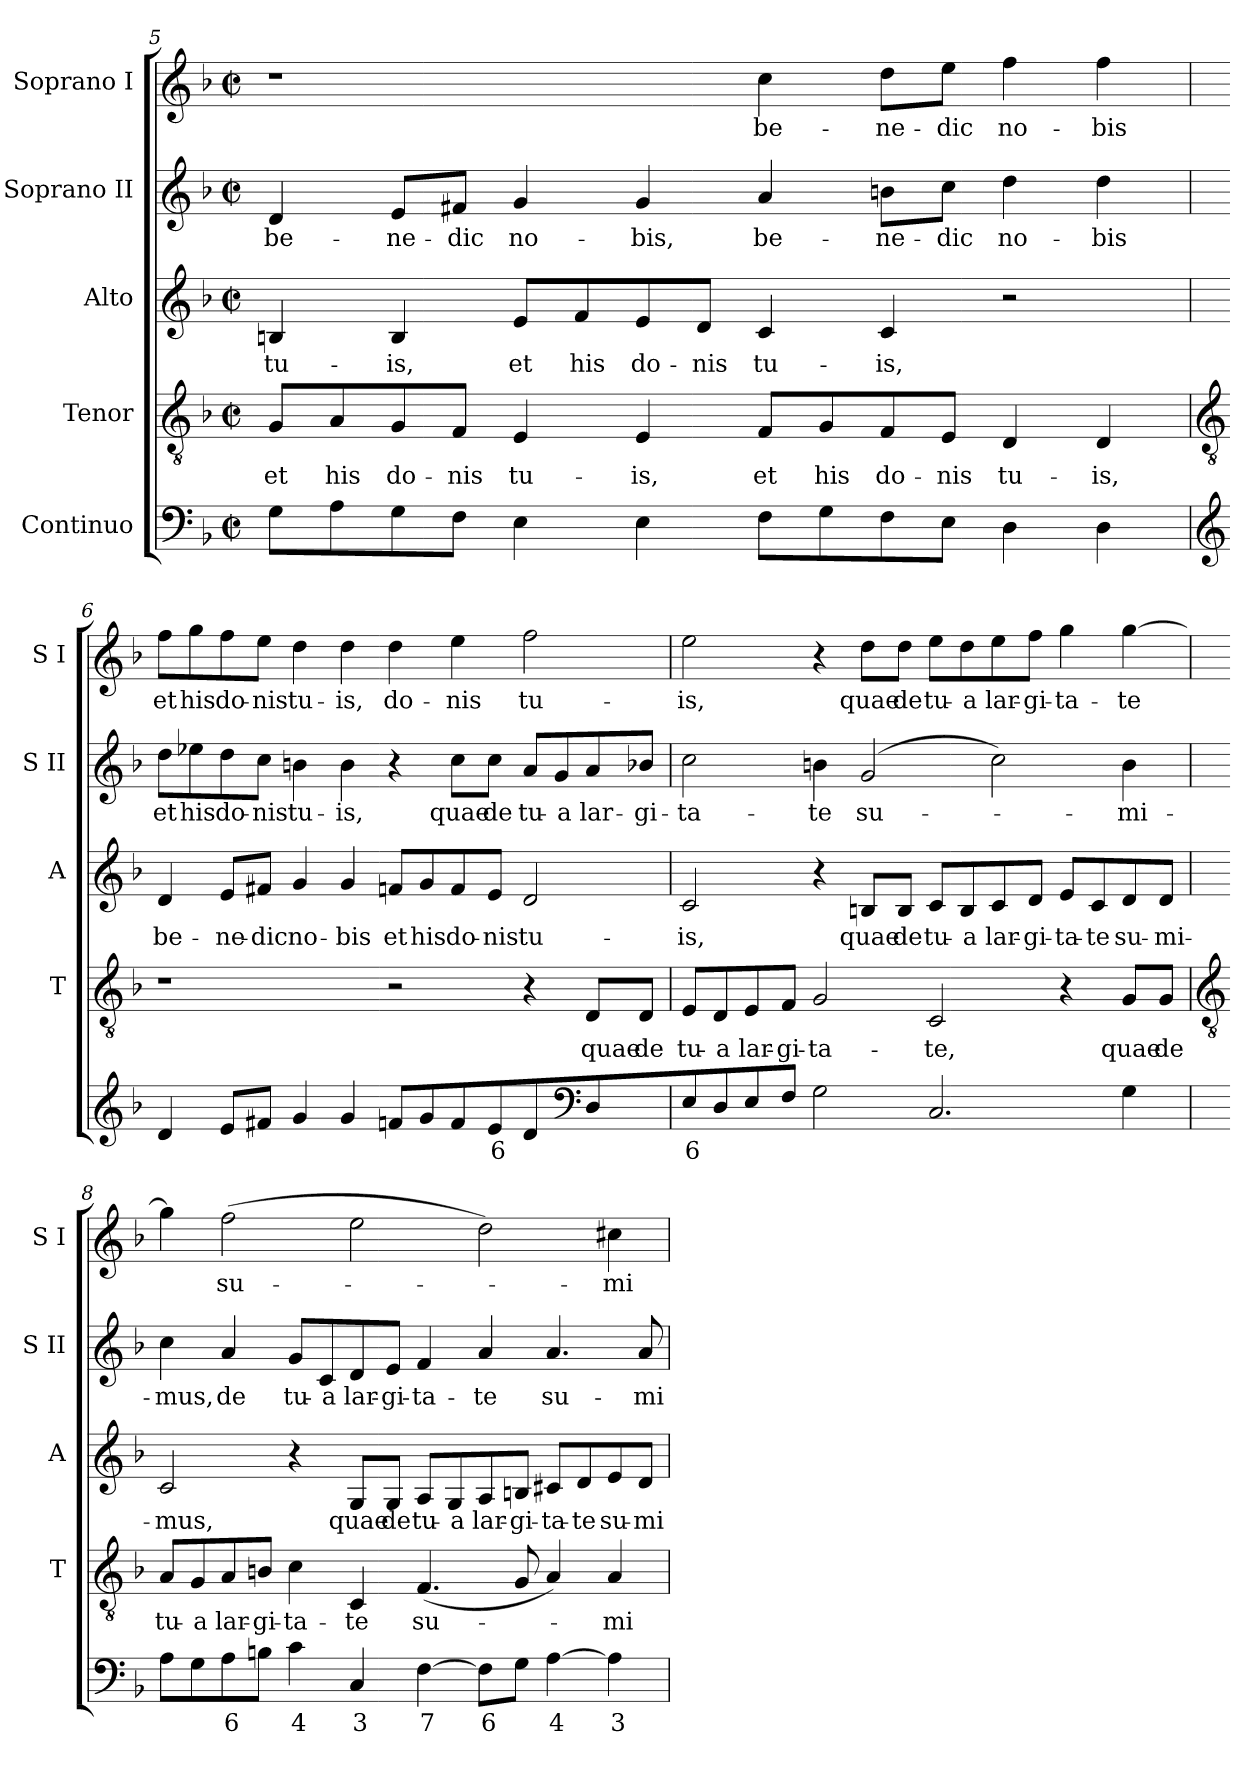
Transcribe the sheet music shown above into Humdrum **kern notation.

**kern	**text	**kern	**text	**kern	**text	**kern	**text	**kern	**text
*part5	*part5	*part4	*part4	*part3	*part3	*part2	*part2	*part1	*part1
*staff5	*staff5	*staff4	*staff4	*staff3	*staff3	*staff2	*staff2	*staff1	*staff1
*I"Continuo	*	*I"Tenor	*	*I"Alto	*	*I"Soprano II	*	*I"Soprano I	*
*	*	*I'T	*	*I'A	*	*I'S II	*	*I'S I	*
*clefF4	*	*clefGv2	*	*clefG2	*	*clefG2	*	*clefG2	*
*k[b-]	*	*k[b-]	*	*k[b-]	*	*k[b-]	*	*k[b-]	*
*F:	*	*F:	*	*F:	*	*F:	*	*F:	*
*M4/2	*	*M4/2	*	*M4/2	*	*M4/2	*	*M4/2	*
*met(c|)	*	*met(c|)	*	*met(c|)	*	*met(c|)	*	*met(c|)	*
=5	=5	=5	=5	=5	=5	=5	=5	=5	=5
!	!	!	!LO:LY:b	!	!LO:LY:b	!	!LO:LY:b	!	!
8GL	.	8G/L	et	4Bn	tu-	4d	be-	1r	.
!	!	!	!LO:LY:b	!	!	!	!	!	!
8A	.	8A/	his	.	.	.	.	.	.
!	!	!	!LO:LY:b	!	!LO:LY:b	!	!LO:LY:b	!	!
8G	.	8G/	do-	4B	-is,	8e/L	-ne-	.	.
!	!	!	!LO:LY:b	!	!	!	!LO:LY:b	!	!
8FJ	.	8F/J	-nis	.	.	8f#X/J	-dic	.	.
!	!	!	!LO:LY:b	!	!LO:LY:b	!	!LO:LY:b	!	!
4E	.	4E	tu-	8e/L	et	4g	no-	.	.
!	!	!	!	!	!LO:LY:b	!	!	!	!
.	.	.	.	8f/	his	.	.	.	.
!	!	!	!LO:LY:b	!	!LO:LY:b	!	!LO:LY:b	!	!
4E	.	4E	-is,	8e/	do-	4g	-bis,	.	.
!	!	!	!	!	!LO:LY:b	!	!	!	!
.	.	.	.	8d/J	-nis	.	.	.	.
!	!	!	!LO:LY:b	!	!LO:LY:b	!	!LO:LY:b	!	!LO:LY:b
8FL	.	8F/L	et	4c	tu-	4a	be-	4cc	be-
!	!	!	!LO:LY:b	!	!	!	!	!	!
8G	.	8G/	his	.	.	.	.	.	.
!	!	!	!LO:LY:b	!	!LO:LY:b	!	!LO:LY:b	!	!LO:LY:b
8F	.	8F/	do-	4c	-is,	8bn\L	-ne-	8dd\L	-ne-
!	!	!	!LO:LY:b	!	!	!	!LO:LY:b	!	!LO:LY:b
8EJ	.	8E/J	-nis	.	.	8cc\J	-dic	8ee\J	-dic
!	!	!	!LO:LY:b	!	!	!	!LO:LY:b	!	!LO:LY:b
4D	.	4D	tu-	2r	.	4dd	no-	4ff	no-
!	!	!	!LO:LY:b	!	!	!	!LO:LY:b	!	!LO:LY:b
4D	.	4D	-is,	.	.	4dd	-bis	4ff	-bis
!!LO:LB:g=z
=6	=6	=6	=6	=6	=6	=6	=6	=6	=6
*clefG2	*	*clefGv2	*	*	*	*	*	*	*
!	!	!	!	!	!LO:LY:b	!	!LO:LY:b	!	!LO:LY:b
4d	.	1r	.	4d	be-	8dd\L	et	8ff\L	et
!	!	!	!	!	!	!	!LO:LY:b	!	!LO:LY:b
.	.	.	.	.	.	8ee-X\	his	8gg\	his
!	!	!	!	!	!LO:LY:b	!	!LO:LY:b	!	!LO:LY:b
8eL	.	.	.	8e/L	-ne-	8dd\	do-	8ff\	do-
!	!	!	!	!	!LO:LY:b	!	!LO:LY:b	!	!LO:LY:b
8f#XJ	.	.	.	8f#X/J	-dic	8cc\J	-nis	8ee\J	-nis
!	!	!	!	!	!LO:LY:b	!	!LO:LY:b	!	!LO:LY:b
4g	.	.	.	4g	no-	4bn	tu-	4dd	tu-
!	!	!	!	!	!LO:LY:b	!	!LO:LY:b	!	!LO:LY:b
4g	.	.	.	4g	-bis	4b	-is,	4dd	-is,
!	!	!	!	!	!LO:LY:b	!	!	!	!LO:LY:b
8fnL	.	2r	.	8fn/L	et	4r	.	4dd	do-
!	!	!	!	!	!LO:LY:b	!	!	!	!
8g	.	.	.	8g/	his	.	.	.	.
!	!	!	!	!	!LO:LY:b	!	!LO:LY:b	!	!LO:LY:b
8f	.	.	.	8f/	do-	8cc\L	quae	4ee	-nis
!	!LO:LY:b	!	!	!	!LO:LY:b	!	!LO:LY:b	!	!
8e	6	.	.	8e/J	-nis	8cc\J	de	.	.
!	!	!	!	!	!LO:LY:b	!	!LO:LY:b	!	!LO:LY:b
4d	.	4r	.	2d	tu-	8a/L	tu-	2ff	tu-
!	!	!	!	!	!	!	!LO:LY:b	!	!
.	.	.	.	.	.	8g/	-a	.	.
*clefF4	*	*	*	*	*	*	*	*	*
!	!	!	!LO:LY:b	!	!	!	!LO:LY:b	!	!
4D	.	8D/L	quae	.	.	8a/	lar-	.	.
!	!	!	!LO:LY:b	!	!	!	!LO:LY:b	!	!
.	.	8D/J	de	.	.	8b-X/J	-gi-	.	.
=7	=7	=7	=7	=7	=7	=7	=7	=7	=7
!	!LO:LY:b	!	!LO:LY:b	!	!LO:LY:b	!	!LO:LY:b	!	!LO:LY:b
8E	6	8E/L	tu-	2c	-is,	2cc	-ta-	2ee	-is,
!	!	!	!LO:LY:b	!	!	!	!	!	!
8D	.	8D/	-a	.	.	.	.	.	.
!	!	!	!LO:LY:b	!	!	!	!	!	!
8E	.	8E/	lar-	.	.	.	.	.	.
!	!	!	!LO:LY:b	!	!	!	!	!	!
8FJ	.	8F/J	-gi-	.	.	.	.	.	.
!	!	!	!LO:LY:b	!	!	!	!LO:LY:b	!	!
2G	.	2G	-ta-	4r	.	4bn	-te	4r	.
!	!	!	!	!	!LO:LY:b	!	!LO:LY:b	!	!LO:LY:b
.	.	.	.	8Bn/L	quae	(<2g	su-	8dd\L	quae
!	!	!	!	!	!LO:LY:b	!	!	!	!LO:LY:b
.	.	.	.	8B/J	de	.	.	8dd\J	de
!	!	!	!LO:LY:b	!	!LO:LY:b	!	!	!	!LO:LY:b
2.C	.	2C	-te,	8c/L	tu-	.	.	8ee\L	tu-
!	!	!	!	!	!LO:LY:b	!	!	!	!LO:LY:b
.	.	.	.	8B/	-a	.	.	8dd\	-a
!	!	!	!	!	!LO:LY:b	!	!	!	!LO:LY:b
.	.	.	.	8c/	lar-	2cc)	.	8ee\	lar-
!	!	!	!	!	!LO:LY:b	!	!	!	!LO:LY:b
.	.	.	.	8d/J	-gi-	.	.	8ff\J	-gi-
!	!	!	!	!	!LO:LY:b	!	!	!	!LO:LY:b
.	.	4r	.	8e/L	-ta-	.	.	4gg	-ta-
!	!	!	!	!	!LO:LY:b	!	!	!	!
.	.	.	.	8c/	-te	.	.	.	.
!	!	!	!LO:LY:b	!	!LO:LY:b	!	!LO:LY:b	!	!LO:LY:b
4G	.	8G/L	quae	8d/	su-	4b	mi-	[4gg	-te
!	!	!	!LO:LY:b	!	!LO:LY:b	!	!	!	!
.	.	8G/J	de	8d/J	-mi-	.	.	.	.
!!LO:LB:g=z
=8	=8	=8	=8	=8	=8	=8	=8	=8	=8
*	*	*clefGv2	*	*	*	*	*	*	*
!	!	!	!LO:LY:b	!	!LO:LY:b	!	!LO:LY:b	!	!
8AL	.	8A/L	tu-	2c	-mus,	4cc	-mus,	4gg]	.
!	!	!	!LO:LY:b	!	!	!	!	!	!
8G	.	8G/	-a	.	.	.	.	.	.
!	!LO:LY:b	!	!LO:LY:b	!	!	!	!LO:LY:b	!	!LO:LY:b
8A	6	8A/	lar-	.	.	4a	de	(>2ff	su-
!	!	!	!LO:LY:b	!	!	!	!	!	!
8BnJ	.	8Bn/J	-gi-	.	.	.	.	.	.
!	!LO:LY:b	!	!LO:LY:b	!	!	!	!LO:LY:b	!	!
4c	4	4c	-ta-	4r	.	8g/L	tu-	.	.
!	!	!	!	!	!	!	!LO:LY:b	!	!
.	.	.	.	.	.	8c/	-a	.	.
!	!LO:LY:b	!	!LO:LY:b	!	!LO:LY:b	!	!LO:LY:b	!	!
4C	3	4C	-te	8G/L	quae	8d/	lar-	2ee	.
!	!	!	!	!	!LO:LY:b	!	!LO:LY:b	!	!
.	.	.	.	8G/J	de	8e/J	-gi-	.	.
!	!LO:LY:b	!	!LO:LY:b	!	!LO:LY:b	!	!LO:LY:b	!	!
[4F	7	(<4.F	su-	8A/L	tu-	4f	-ta-	.	.
!	!	!	!	!	!LO:LY:b	!	!	!	!
.	.	.	.	8G/	-a	.	.	.	.
!	!LO:LY:b	!	!	!	!LO:LY:b	!	!LO:LY:b	!	!
8FL]	6	.	.	8A/	lar-	4a	-te	2dd)	.
!	!	!	!	!	!LO:LY:b	!	!	!	!
8GJ	.	8G	.	8Bn/J	-gi-	.	.	.	.
!	!LO:LY:b	!	!	!	!LO:LY:b	!	!LO:LY:b	!	!
[4A	4	4A)	.	8c#X/L	-ta-	4.a	su-	.	.
!	!	!	!	!	!LO:LY:b	!	!	!	!
.	.	.	.	8d/	-te	.	.	.	.
!	!LO:LY:b	!	!LO:LY:b	!	!LO:LY:b	!	!	!	!LO:LY:b
4A]	3	4A	mi-	8e/	su-	.	.	4cc#X	mi-
!	!	!	!	!	!LO:LY:b	!	!LO:LY:b	!	!
.	.	.	.	8d/J	-mi-	8a	-mi-	.	.
=	=	=	=	=	=	=	=	=	=
*-	*-	*-	*-	*-	*-	*-	*-	*-	*-
